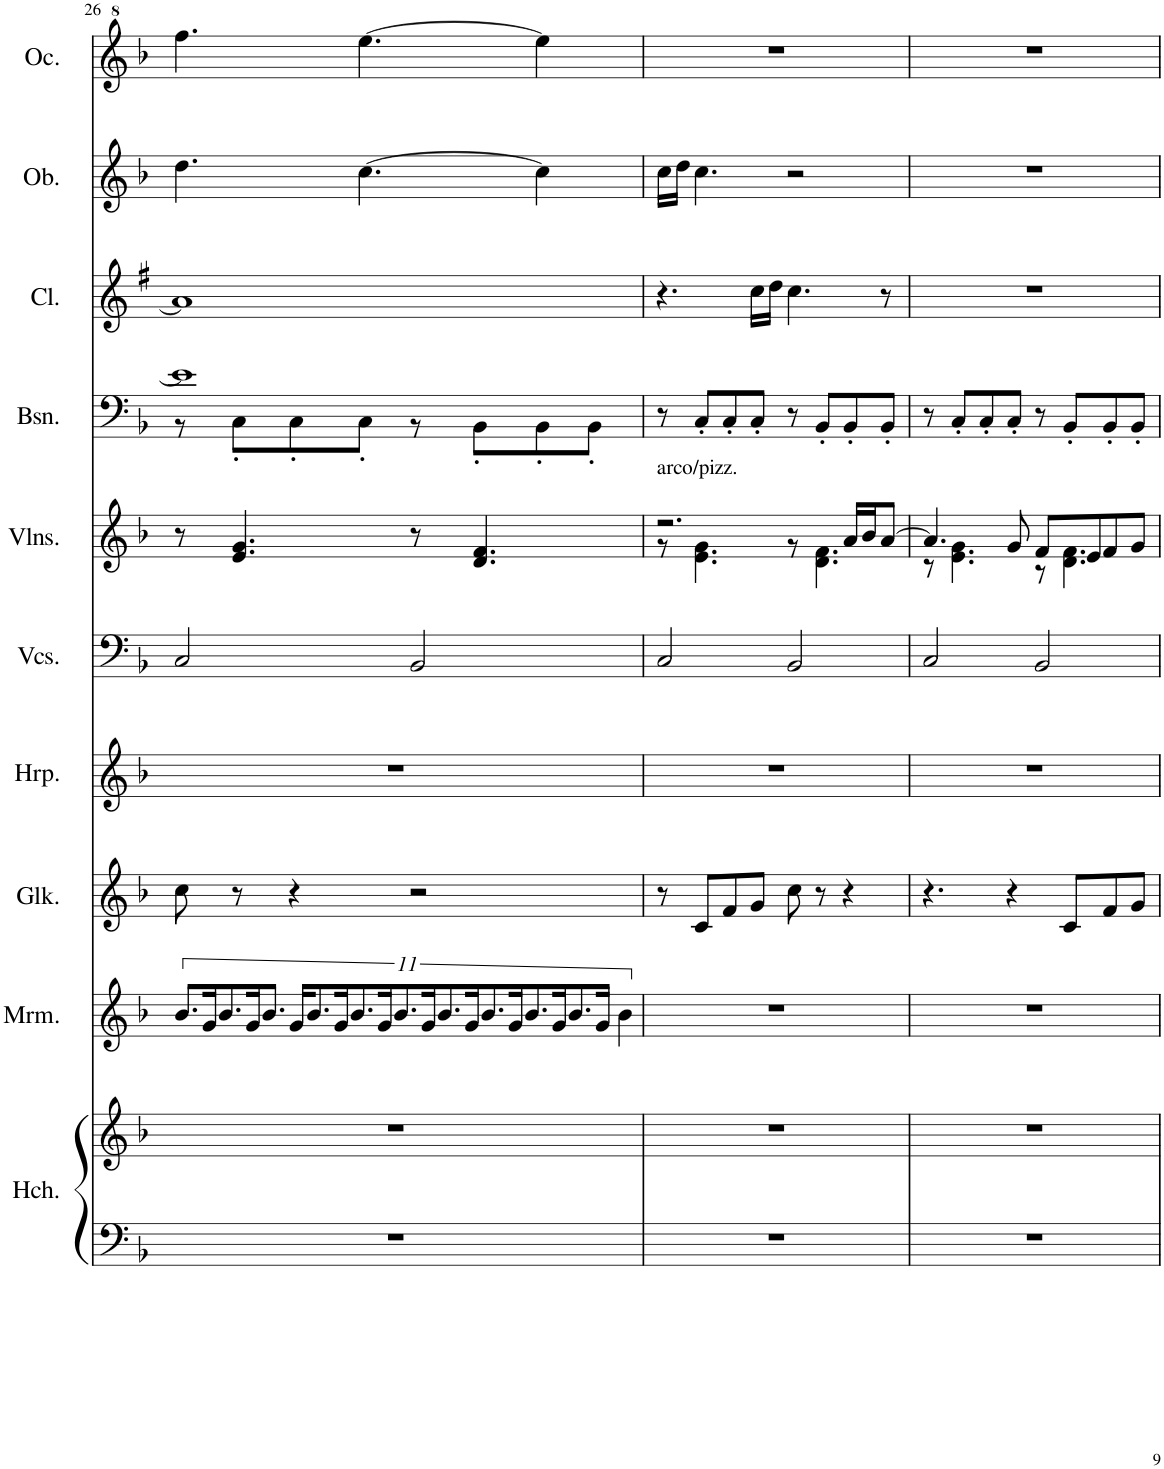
**kern	**kern	**kern	**kern	**kern	**kern	**kern	**kern	**kern	**kern	**kern
*part10	*part10	*part9	*part8	*part7	*part6	*part5	*part4	*part3	*part2	*part1
*staff11	*staff10	*staff9	*staff8	*staff7	*staff6	*staff5	*staff4	*staff3	*staff2	*staff1
*I"Harpsichord	*	*I"Marimba	*I"Glockenspiel	*I"Harp	*I"Violoncellos	*I"Violins	*I"Bassoon	*I"Clarinet	*I"Oboe	*I"Ocarina
*I'Hch.	*	*I'Mrm.	*I'Glk.	*I'Hrp.	*I'Vcs.	*I'Vlns.	*I'Bsn.	*I'Cl.	*I'Ob.	*I'Oc.
!!LO:PB:g=z
*clefF4	*clefG2	*clefG2	*clefG2	*clefG2	*clefF4	*clefG2	*clefF4	*clefG2	*clefG2	*clefG^2
*	*	*	*Trd-14c-24	*	*	*	*	*Trd1c2	*	*
*k[b-]	*k[b-]	*k[b-]	*k[b-]	*k[b-]	*k[b-]	*k[b-]	*k[b-]	*k[f#]	*k[b-]	*k[b-]
*M4/4	*M4/4	*M4/4	*M4/4	*M4/4	*M4/4	*M4/4	*M4/4	*M4/4	*M4/4	*M4/4
=26	=26	=26	=26	=26	=26	=26	=26	=26	=26	=26
*	*	*	*	*	*	*	*^	*	*	*
1r	1r	22.b-/L	8cc\	1r	2C/	8r	1e]	8r	1a]	4.dd\	4.fff\
.	.	44g/K	.	.	.	.	.	.	.	.	.
.	.	22.b-/	.	.	.	.	.	.	.	.	.
.	.	.	8r	.	.	4.e/ 4.g/	.	8C'\L	.	.	.
.	.	44g/K	.	.	.	.	.	.	.	.	.
.	.	22.b-/J	.	.	.	.	.	.	.	.	.
.	.	44g/KL	4r	.	.	.	.	8C'\	.	.	.
.	.	22.b-/	.	.	.	.	.	.	.	.	.
.	.	44g/K	.	.	.	.	.	.	.	.	.
.	.	22.b-/	.	.	.	.	.	.	.	.	.
.	.	.	.	.	.	.	.	8C'\J	.	[4.cc\	[4.eee\
.	.	44g/K	.	.	.	.	.	.	.	.	.
.	.	22.b-/	.	.	.	.	.	.	.	.	.
.	.	.	2r	.	2BB-/	8r	.	8r	.	.	.
.	.	44g/K	.	.	.	.	.	.	.	.	.
.	.	22.b-/	.	.	.	.	.	.	.	.	.
.	.	44g/K	.	.	.	.	.	.	.	.	.
.	.	.	.	.	.	4.d/ 4.f/	.	8BB-'\L	.	.	.
.	.	22.b-/	.	.	.	.	.	.	.	.	.
.	.	44g/K	.	.	.	.	.	.	.	.	.
.	.	22.b-/	.	.	.	.	.	.	.	.	.
.	.	.	.	.	.	.	.	8BB-'\	.	4cc\]	4eee\]
.	.	44g/K	.	.	.	.	.	.	.	.	.
.	.	22.b-/	.	.	.	.	.	.	.	.	.
.	.	.	.	.	.	.	.	8BB-'\J	.	.	.
.	.	44g/Jk	.	.	.	.	.	.	.	.	.
.	.	11b-\	.	.	.	.	.	.	.	.	.
*	*	*	*	*	*	*	*v	*v	*	*	*
=27	=27	=27	=27	=27	=27	=27	=27	=27	=27	=27
*	*	*	*	*	*	*^	*	*	*	*
!	!	!	!	!	!	!LO:TX:a:t=arco/pizz.	!	!	!	!	!
1r	1r	1r	8r	1r	2C/	2.r	8r	8r	4.r	16cc\LL	1r
.	.	.	.	.	.	.	.	.	.	16dd\JJ	.
.	.	.	8c/L	.	.	.	4.e\ 4.g\	8C'/L	.	4.cc\	.
.	.	.	8f/	.	.	.	.	8C'/	.	.	.
.	.	.	8g/J	.	.	.	.	8C'/J	16cc\LL	.	.
.	.	.	.	.	.	.	.	.	16dd\JJ	.	.
.	.	.	8cc\	.	2BB-/	.	8r	8r	4.cc\	2r	.
.	.	.	8r	.	.	.	4.d\ 4.f\	8BB-'/L	.	.	.
.	.	.	4r	.	.	16a/LL	.	8BB-'/	.	.	.
.	.	.	.	.	.	16b-/J	.	.	.	.	.
.	.	.	.	.	.	[8a/J	.	8BB-'/J	8r	.	.
=28	=28	=28	=28	=28	=28	=28	=28	=28	=28	=28	=28
1r	1r	1r	4.r	1r	2C/	4.a/]	8r	8r	1r	1r	1r
.	.	.	.	.	.	.	4.e\ 4.g\	8C'/L	.	.	.
.	.	.	.	.	.	.	.	8C'/	.	.	.
.	.	.	4r	.	.	8g/	.	8C'/J	.	.	.
.	.	.	.	.	2BB-/	8f/L	8r	8r	.	.	.
.	.	.	8c/L	.	.	8e/	4.d\ 4.f\	8BB-'/L	.	.	.
.	.	.	8f/	.	.	8f/	.	8BB-'/	.	.	.
.	.	.	8g/J	.	.	8g/J	.	8BB-'/J	.	.	.
*	*	*	*	*	*	*v	*v	*	*	*	*
=	=	=	=	=	=	=	=	=	=	=
*-	*-	*-	*-	*-	*-	*-	*-	*-	*-	*-
